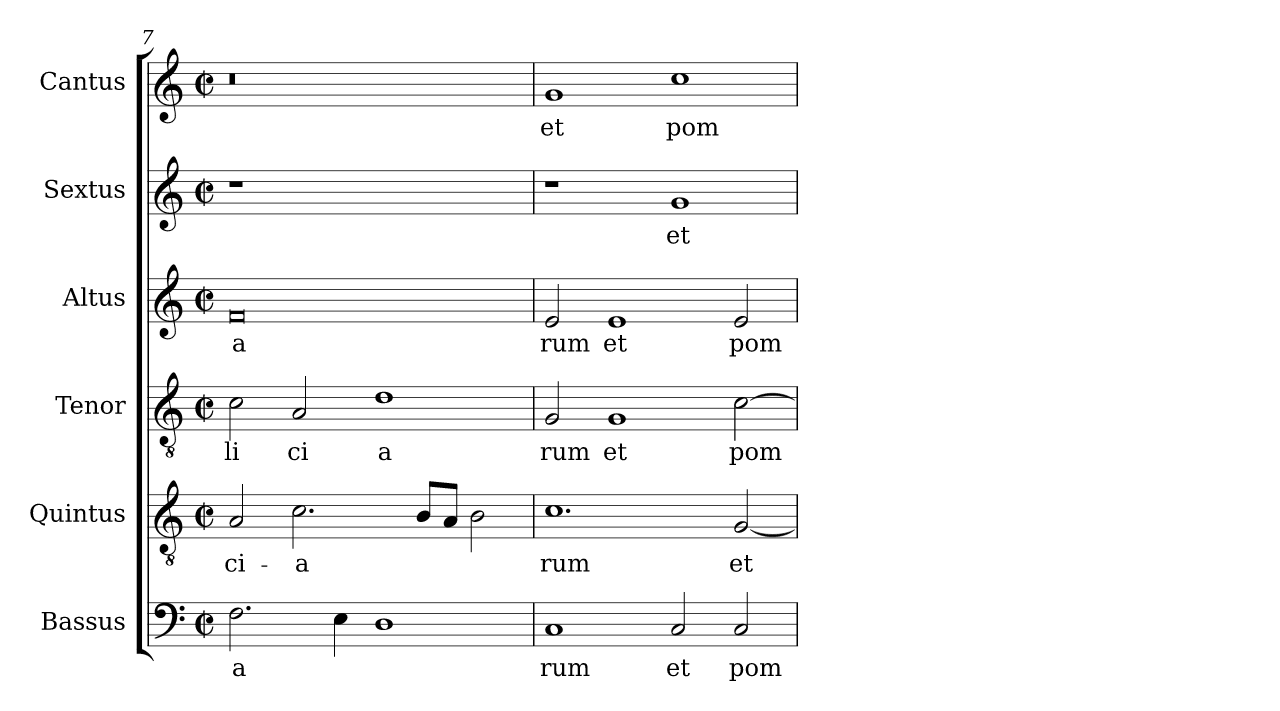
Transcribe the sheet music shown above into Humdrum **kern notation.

**kern	**text	**kern	**text	**kern	**text	**kern	**text	**kern	**text	**kern	**text
*part6	*part6	*part5	*part5	*part4	*part4	*part3	*part3	*part2	*part2	*part1	*part1
*staff6	*staff6	*staff5	*staff5	*staff4	*staff4	*staff3	*staff3	*staff2	*staff2	*staff1	*staff1
*I"Bassus	*	*I"Quintus	*	*I"Tenor	*	*I"Altus	*	*I"Sextus	*	*I"Cantus	*
!!LO:LB:g=z
*clefF4	*	*clefGv2	*	*clefGv2	*	*clefG2	*	*clefG2	*	*clefG2	*
*k[]	*	*k[]	*	*k[]	*	*k[]	*	*k[]	*	*k[]	*
*C:	*	*C:	*	*C:	*	*C:	*	*C:	*	*C:	*
*M2/2	*	*M2/2	*	*M2/2	*	*M2/2	*	*M2/2	*	*M2/2	*
*met(c|)	*	*met(c|)	*	*met(c|)	*	*met(c|)	*	*met(c|)	*	*met(c|)	*
=7	=7	=7	=7	=7	=7	=7	=7	=7	=7	=7	=7
!	!LO:LY:b	!	!LO:LY:b	!	!LO:LY:b:cj	!	!LO:LY:b	!	!	!	!
2.F\	-a	2A/	ci-	2c\	li	0f	-a	1r	.	0r	.
!	!	!	!LO:LY:b	!	!LO:LY:b:cj	!	!	!	!	!	!
.	.	2.c\	-a-	2A/	ci	.	.	.	.	.	.
!	!LO:LY:b	!	!	!	!	!	!	!	!	!	!
4E\	.	.	.	.	.	.	.	.	.	.	.
!	!LO:LY:b	!	!	!	!LO:LY:b:cj	!	!	!	!	!	!
1D	.	.	.	1d	a	.	.	1ryy	.	.	.
!	!	!	!LO:LY:b	!	!	!	!	!	!	!	!
.	.	8B/L	--	.	.	.	.	.	.	.	.
!	!	!	!LO:LY:b	!	!	!	!	!	!	!	!
.	.	8A/J	--	.	.	.	.	.	.	.	.
!	!	!	!LO:LY:b	!	!	!	!	!	!	!	!
.	.	2B\	--	.	.	.	.	.	.	.	.
=8	=8	=8	=8	=8	=8	=8	=8	=8	=8	=8	=8
!	!LO:LY:b	!	!LO:LY:b	!	!LO:LY:b:cj	!	!LO:LY:b	!	!	!	!LO:LY:b
1C	rum	1.c	-rum	2G/	rum	2e/	rum	1r	.	1g	et
!	!	!	!	!	!LO:LY:b:cj	!	!LO:LY:b	!	!	!	!
.	.	.	.	1G	et	1e	et	.	.	.	.
!	!LO:LY:b	!	!	!	!	!	!	!	!LO:LY:b	!	!LO:LY:b
2C/	et	.	.	.	.	.	.	1g	et	1cc	pom-
!	!LO:LY:b	!	!LO:LY:b	!	!LO:LY:b:cj	!	!LO:LY:b	!	!	!	!
2C/	pom	[<2G/	et	[>2c\	pom	2e/	pom	.	.	.	.
=	=	=	=	=	=	=	=	=	=	=	=
*-	*-	*-	*-	*-	*-	*-	*-	*-	*-	*-	*-
